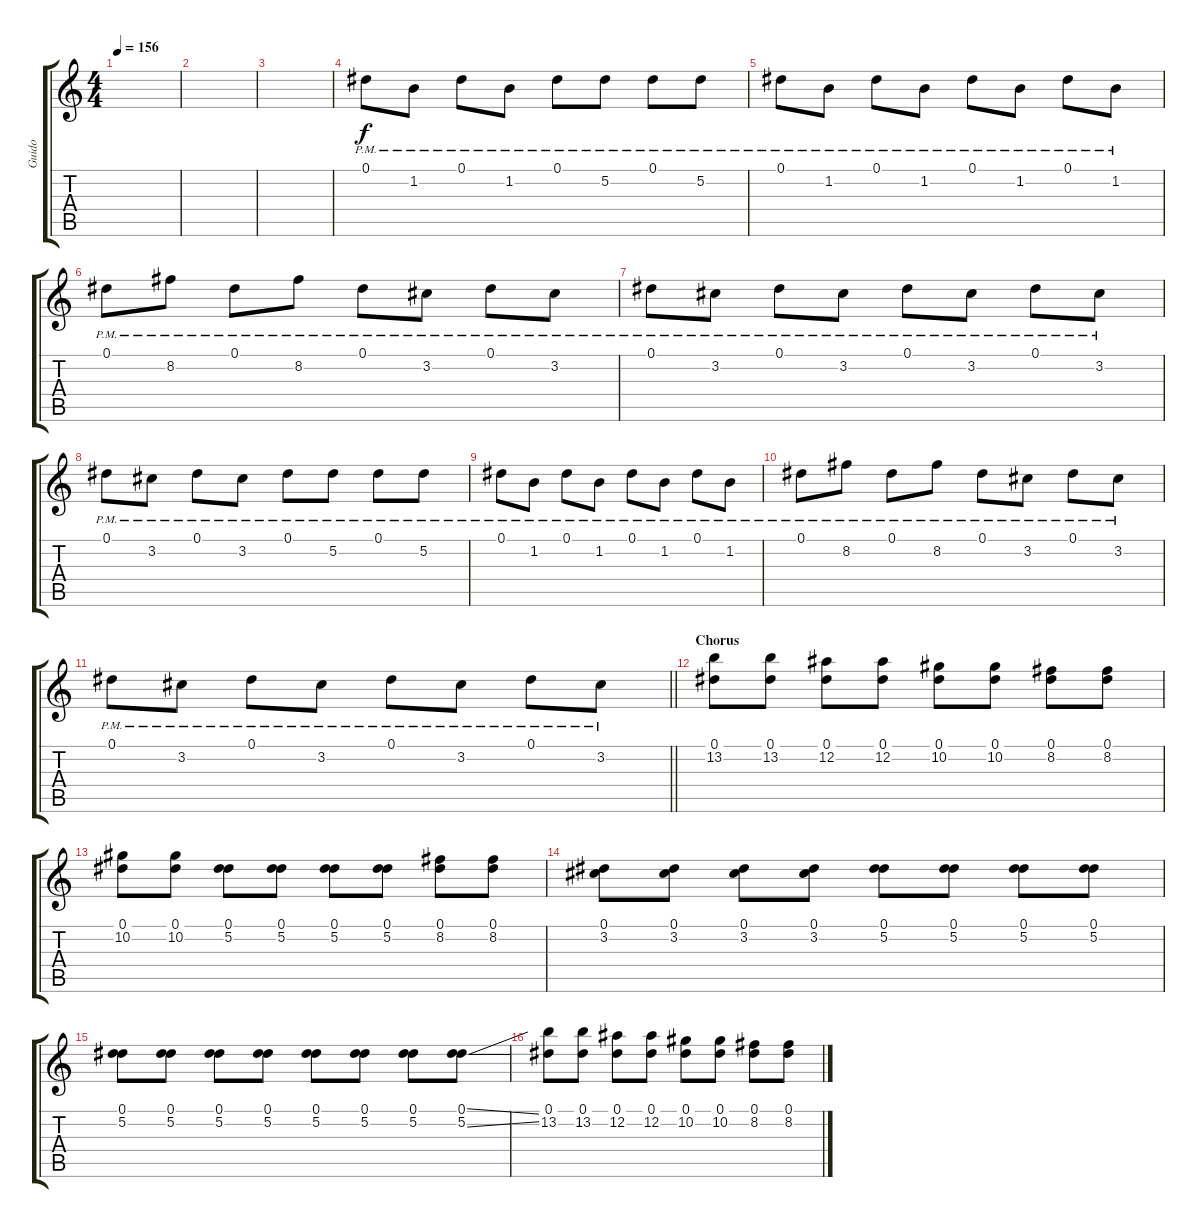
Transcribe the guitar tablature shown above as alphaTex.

\track ("Guido" "Guido") {instrument distortionguitar}
\staff {score tabs}
\tuning (Eb4 Bb3 Gb3 Db3 Ab2 Eb2) {hide}
\ts (4 4)
\tempo 156
\clef g2
\ks c
|
|
|
0.1{pm}.8 1.2{pm}.8 0.1{pm}.8 1.2{pm}.8 0.1{pm}.8 5.2{pm}.8 0.1{pm}.8 5.2{pm}.8 |
0.1{pm}.8 1.2{pm}.8 0.1{pm}.8 1.2{pm}.8 0.1{pm}.8 1.2{pm}.8 0.1{pm}.8 1.2{pm}.8 |
0.1{pm}.8 8.2{pm}.8 0.1{pm}.8 8.2{pm}.8 0.1{pm}.8 3.2{pm}.8 0.1{pm}.8 3.2{pm}.8 |
0.1{pm}.8 3.2{pm}.8 0.1{pm}.8 3.2{pm}.8 0.1{pm}.8 3.2{pm}.8 0.1{pm}.8 3.2{pm}.8 |
0.1{pm}.8 3.2{pm}.8 0.1{pm}.8 3.2{pm}.8 0.1{pm}.8 5.2{pm}.8 0.1{pm}.8 5.2{pm}.8 |
0.1{pm}.8 1.2{pm}.8 0.1{pm}.8 1.2{pm}.8 0.1{pm}.8 1.2{pm}.8 0.1{pm}.8 1.2{pm}.8 |
0.1{pm}.8 8.2{pm}.8 0.1{pm}.8 8.2{pm}.8 0.1{pm}.8 3.2{pm}.8 0.1{pm}.8 3.2{pm}.8 |
\barLineRight lightlight
0.1{pm}.8 3.2{pm}.8 0.1{pm}.8 3.2{pm}.8 0.1{pm}.8 3.2{pm}.8 0.1{pm}.8 3.2{pm}.8 |
\section ("" "Chorus")
(0.1 13.2).8 (0.1 13.2).8 (0.1 12.2).8 (0.1 12.2).8 (0.1 10.2).8 (0.1 10.2).8 (0.1 8.2).8 (0.1 8.2).8 |
(0.1 10.2).8 (0.1 10.2).8 (0.1 5.2).8 (0.1 5.2).8 (0.1 5.2).8 (0.1 5.2).8 (0.1 8.2).8 (0.1 8.2).8 |
(0.1 3.2).8 (0.1 3.2).8 (0.1 3.2).8 (0.1 3.2).8 (0.1 5.2).8 (0.1 5.2).8 (0.1 5.2).8 (0.1 5.2).8 |
(0.1 5.2).8 (0.1 5.2).8 (0.1 5.2).8 (0.1 5.2).8 (0.1 5.2).8 (0.1 5.2).8 (0.1 5.2).8 (0.1{ss} 5.2{ss}).8 |
(0.1 13.2).8 (0.1 13.2).8 (0.1 12.2).8 (0.1 12.2).8 (0.1 10.2).8 (0.1 10.2).8 (0.1 8.2).8 (0.1 8.2).8
